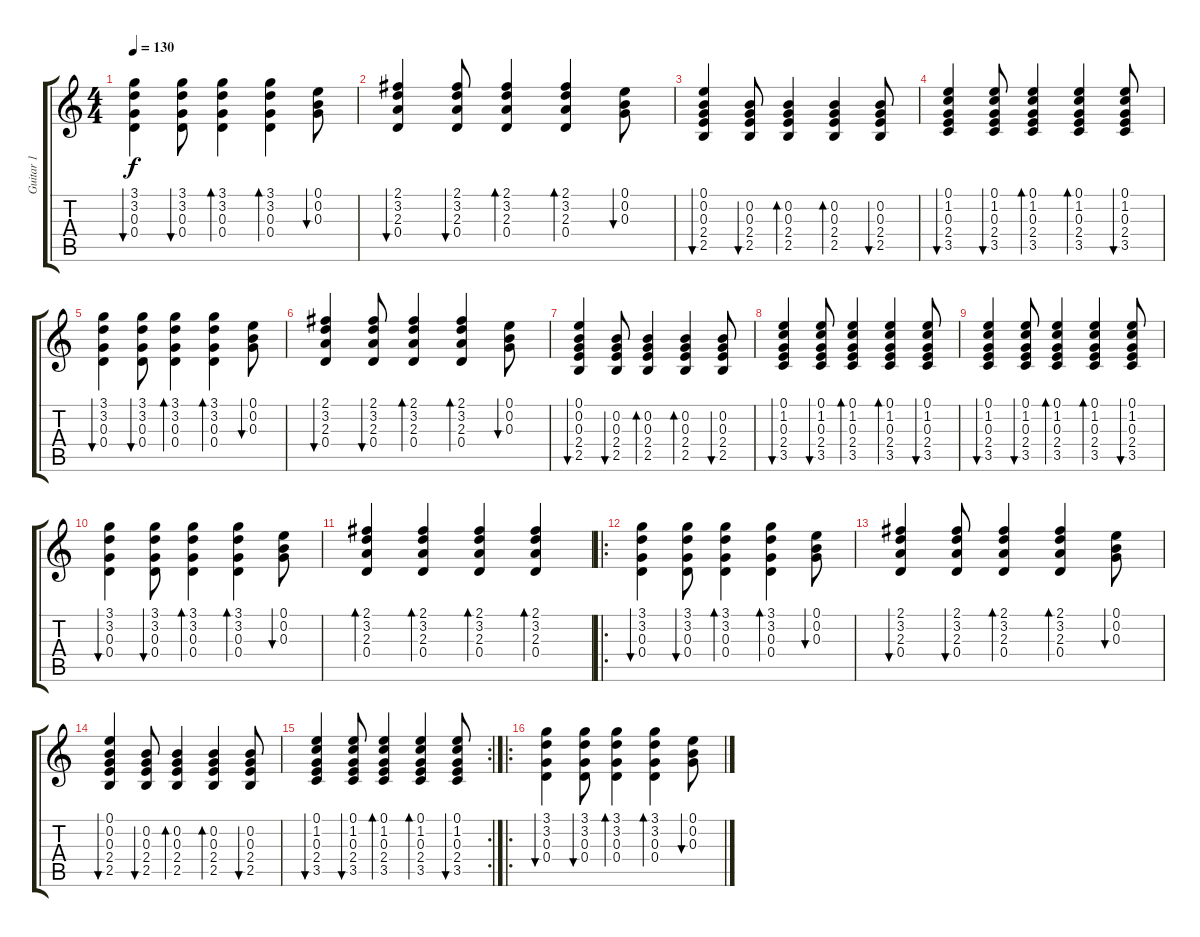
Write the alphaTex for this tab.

\track ("Guitar 1" "Guitar 1") {instrument electricguitarclean}
\staff {score tabs}
\tuning (E4 B3 G3 D3 A2 E2) {hide}
\ts (4 4)
\tempo 130
\clef g2
\ks c
(3.1 3.2 0.3 0.4).4{bu 60 dy f} (3.1 3.2 0.3 0.4).8{bu 60} (3.1 3.2 0.3 0.4).4{bd 60} (3.1 3.2 0.3 0.4).4{bd 60} (0.1 0.2 0.3).8{bu 60} |
(2.1 3.2 2.3 0.4).4{bu 60} (2.1 3.2 2.3 0.4).8{bu 60} (2.1 3.2 2.3 0.4).4{bd 60} (2.1 3.2 2.3 0.4).4{bd 60} (0.1 0.2 0.3).8{bu 60} |
(0.1 0.2 0.3 2.4 2.5).4{bu 60} (0.2 0.3 2.4 2.5).8{bu 60} (0.2 0.3 2.4 2.5).4{bd 60} (0.2 0.3 2.4 2.5).4{bd 60} (0.2 0.3 2.4 2.5).8{bu 60} |
(0.1 1.2 0.3 2.4 3.5).4{bu 60} (0.1 1.2 0.3 2.4 3.5).8{bu 60} (0.1 1.2 0.3 2.4 3.5).4{bd 60} (0.1 1.2 0.3 2.4 3.5).4{bd 60} (0.1 1.2 0.3 2.4 3.5).8{bu 60} |
(3.1 3.2 0.3 0.4).4{bu 60} (3.1 3.2 0.3 0.4).8{bu 60} (3.1 3.2 0.3 0.4).4{bd 60} (3.1 3.2 0.3 0.4).4{bd 60} (0.1 0.2 0.3).8{bu 60} |
(2.1 3.2 2.3 0.4).4{bu 60} (2.1 3.2 2.3 0.4).8{bu 60} (2.1 3.2 2.3 0.4).4{bd 60} (2.1 3.2 2.3 0.4).4{bd 60} (0.1 0.2 0.3).8{bu 60} |
(0.1 0.2 0.3 2.4 2.5).4{bu 60} (0.2 0.3 2.4 2.5).8{bu 60} (0.2 0.3 2.4 2.5).4{bd 60} (0.2 0.3 2.4 2.5).4{bd 60} (0.2 0.3 2.4 2.5).8{bu 60} |
(0.1 1.2 0.3 2.4 3.5).4{bu 60} (0.1 1.2 0.3 2.4 3.5).8{bu 60} (0.1 1.2 0.3 2.4 3.5).4{bd 60} (0.1 1.2 0.3 2.4 3.5).4{bd 60} (0.1 1.2 0.3 2.4 3.5).8{bu 60} |
(0.1 1.2 0.3 2.4 3.5).4{bu 60} (0.1 1.2 0.3 2.4 3.5).8{bu 60} (0.1 1.2 0.3 2.4 3.5).4{bd 60} (0.1 1.2 0.3 2.4 3.5).4{bd 60} (0.1 1.2 0.3 2.4 3.5).8{bu 60} |
(3.1 3.2 0.3 0.4).4{bu 60} (3.1 3.2 0.3 0.4).8{bu 60} (3.1 3.2 0.3 0.4).4{bd 60} (3.1 3.2 0.3 0.4).4{bd 60} (0.1 0.2 0.3).8{bu 60} |
(2.1 3.2 2.3 0.4).4{bd 60} (2.1 3.2 2.3 0.4).4{bd 60} (2.1 3.2 2.3 0.4).4{bd 60} (2.1 3.2 2.3 0.4).4{bd 60} |
\ro
(3.1 3.2 0.3 0.4).4{bu 60} (3.1 3.2 0.3 0.4).8{bu 60} (3.1 3.2 0.3 0.4).4{bd 60} (3.1 3.2 0.3 0.4).4{bd 60} (0.1 0.2 0.3).8{bu 60} |
(2.1 3.2 2.3 0.4).4{bu 60} (2.1 3.2 2.3 0.4).8{bu 60} (2.1 3.2 2.3 0.4).4{bd 60} (2.1 3.2 2.3 0.4).4{bd 60} (0.1 0.2 0.3).8{bu 60} |
(0.1 0.2 0.3 2.4 2.5).4{bu 60} (0.2 0.3 2.4 2.5).8{bu 60} (0.2 0.3 2.4 2.5).4{bd 60} (0.2 0.3 2.4 2.5).4{bd 60} (0.2 0.3 2.4 2.5).8{bu 60} |
\rc 2
(0.1 1.2 0.3 2.4 3.5).4{bu 60} (0.1 1.2 0.3 2.4 3.5).8{bu 60} (0.1 1.2 0.3 2.4 3.5).4{bd 60} (0.1 1.2 0.3 2.4 3.5).4{bd 60} (0.1 1.2 0.3 2.4 3.5).8{bu 60} |
\ro
(3.1 3.2 0.3 0.4).4{bu 60} (3.1 3.2 0.3 0.4).8{bu 60} (3.1 3.2 0.3 0.4).4{bd 60} (3.1 3.2 0.3 0.4).4{bd 60} (0.1 0.2 0.3).8{bu 60}
